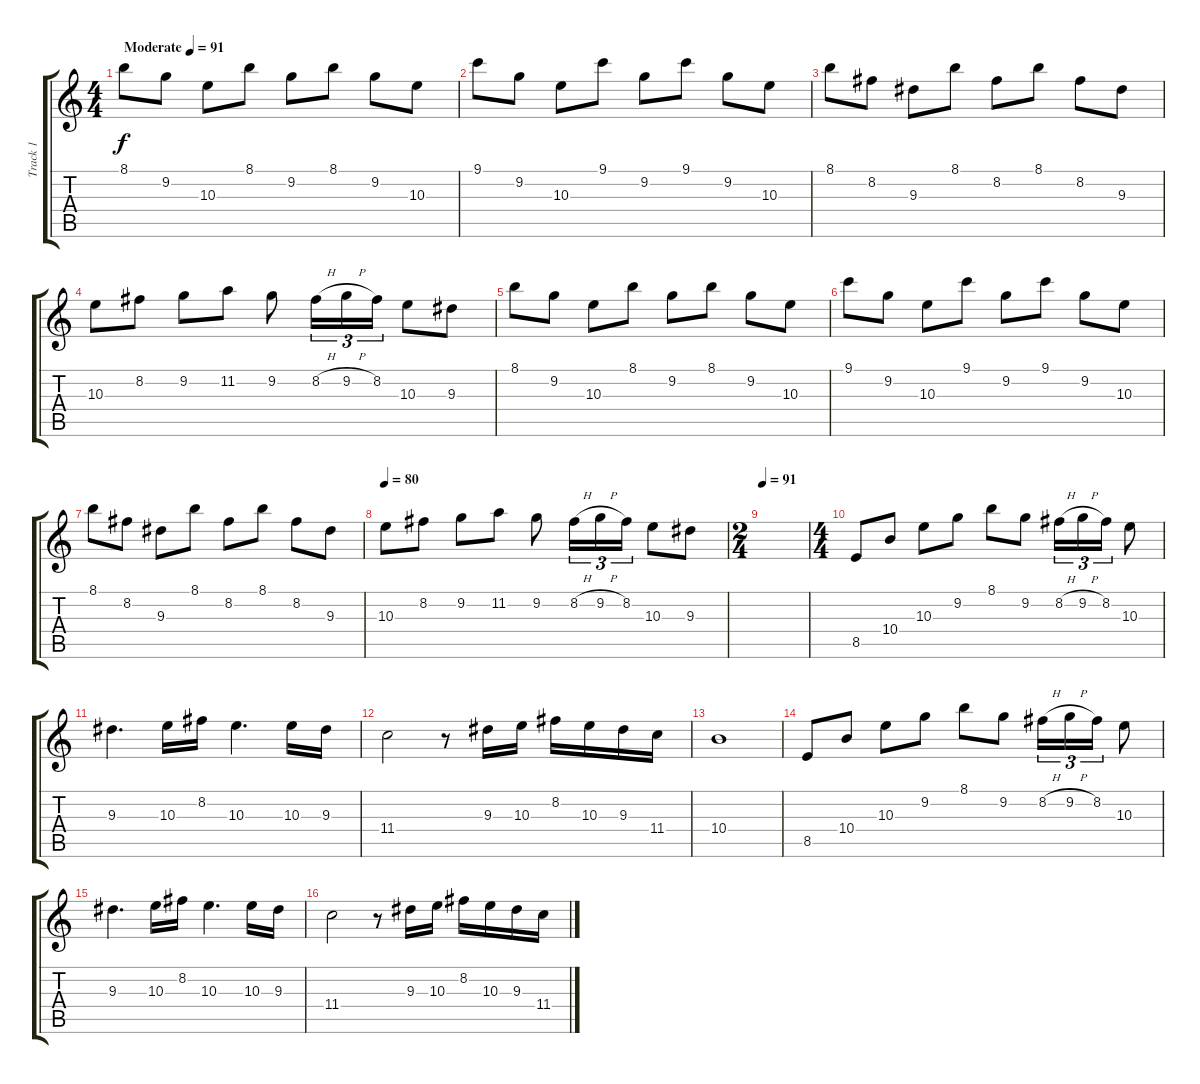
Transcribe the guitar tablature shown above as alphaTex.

\track ("Track 1" "Track 1") {instrument distortionguitar}
\staff {score tabs}
\tuning (Eb4 Bb3 Gb3 Db3 Ab2 Eb2) {hide}
\ts (4 4)
\tempo (91 "Moderate")
\clef g2
\ks c
8.1.8{dy f instrument electricguitarclean} 9.2.8 10.3.8 8.1.8 9.2.8 8.1.8 9.2.8 10.3.8 |
9.1.8 9.2.8 10.3.8 9.1.8 9.2.8 9.1.8 9.2.8 10.3.8 |
8.1.8 8.2.8 9.3.8 8.1.8 8.2.8 8.1.8 8.2.8 9.3.8 |
10.3.8 8.2.8 9.2.8 11.2.8 9.2.8 8.2{h}.16{tu (3 2)} 9.2{h}.16{tu (3 2)} 8.2.16{tu (3 2)} 10.3.8 9.3.8 |
8.1.8{instrument electricguitarclean} 9.2.8 10.3.8 8.1.8 9.2.8 8.1.8 9.2.8 10.3.8 |
9.1.8 9.2.8 10.3.8 9.1.8 9.2.8 9.1.8 9.2.8 10.3.8 |
8.1.8 8.2.8 9.3.8 8.1.8 8.2.8 8.1.8 8.2.8 9.3.8 |
\tempo 80
10.3.8 8.2.8 9.2.8 11.2.8 9.2.8 8.2{h}.16{tu (3 2)} 9.2{h}.16{tu (3 2)} 8.2.16{tu (3 2)} 10.3.8 9.3.8 |
\ts (2 4)
\tempo 91
|
\ts (4 4)
8.5.8{instrument electricguitarclean} 10.4.8 10.3.8 9.2.8 8.1.8 9.2.8 8.2{h}.16{tu (3 2)} 9.2{h}.16{tu (3 2)} 8.2.16{tu (3 2)} 10.3.8 |
9.3.4{d} 10.3.16 8.2.16 10.3.4{d} 10.3.16 9.3.16 |
11.4.2 r.8 9.3.16 10.3.16 8.2.16 10.3.16 9.3.16 11.4.16 |
10.4.1 |
8.5.8 10.4.8 10.3.8 9.2.8 8.1.8 9.2.8 8.2{h}.16{tu (3 2)} 9.2{h}.16{tu (3 2)} 8.2.16{tu (3 2)} 10.3.8 |
9.3.4{d} 10.3.16 8.2.16 10.3.4{d} 10.3.16 9.3.16 |
11.4.2 r.8 9.3.16 10.3.16 8.2.16 10.3.16 9.3.16 11.4.16
